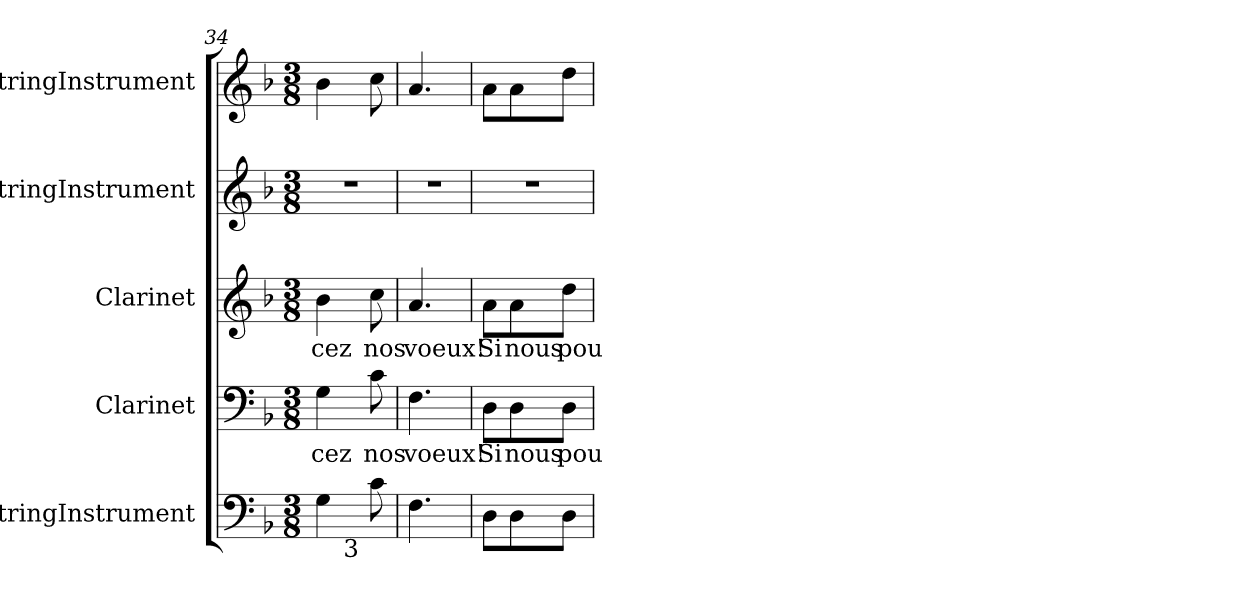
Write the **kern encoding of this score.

**kern	**kern	**text	**kern	**text	**kern	**kern
*part5	*part4	*part4	*part3	*part3	*part2	*part1
*staff5	*staff4	*staff4	*staff3	*staff3	*staff2	*staff1
*I"StringInstrument	*I"Clarinet	*	*I"Clarinet	*	*I"StringInstrument	*I"StringInstrument
*I'Str	*I'Cl	*	*I'Cl	*	*I'Str	*I'Str
*clefF4	*clefF4	*	*clefG2	*	*clefG2	*clefG2
*	*ITrd1c2	*	*ITrd1c2	*	*	*
*k[b-]	*k[b-e-a-]	*	*k[b-e-a-]	*	*k[b-]	*k[b-]
*F:	*E-:	*	*E-:	*	*F:	*F:
*M3/8	*M3/8	*	*M3/8	*	*M3/8	*M3/8
=34	=34	=34	=34	=34	=34	=34
!LO:TX:b:t=7	!	!	!	!	!	!
*^	*	*	*	*	*	*
4G\	8ryy	4F\	-cez	4a-\	-cez	4.r	4b-\
!	!LO:TX:b:t=3	!	!	!	!	!	!
.	4ryy	.	.	.	.	.	.
8c\	.	8B-\	nos	8b-\	nos	.	8cc\
*v	*v	*	*	*	*	*	*
=35	=35	=35	=35	=35	=35	=35
4.F\	4.E-\	voeux!	4.g/	voeux!	4.r	4.a/
=36	=36	=36	=36	=36	=36	=36
8D\L	8C\L	Si	8g\L	Si	4.r	8a\L
8D\	8C\	nous	8g\	nous	.	8a\
8D\J	8C\J	pou-	8cc\J	pou-	.	8dd\J
=	=	=	=	=	=	=
*-	*-	*-	*-	*-	*-	*-
